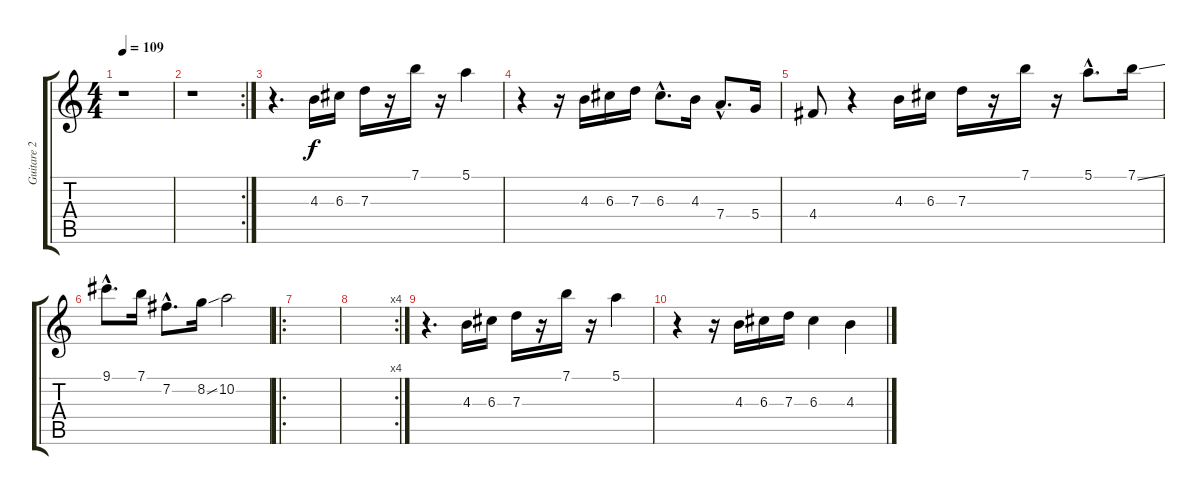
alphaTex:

\track ("Guitare 2" "Guitare 2") {instrument acousticguitarnylon}
\staff {score tabs}
\tuning (E4 B3 G3 D3 A2 E2) {hide}
\ts (4 4)
\tempo 109
\clef g2
\ks c
r.1{dy f instrument acousticguitarnylon} |
\rc 2
r.1 |
r.4{d} 4.3.16 6.3.16 7.3.16 r.16 7.1.16 r.16 5.1.4 |
r.4 r.16 4.3.16 6.3.16 7.3.16 6.3{hac}.8{d} 4.3.16 7.4{hac}.8{d} 5.4.16 |
4.4.8 r.4 4.3.16 6.3.16 7.3.16 r.16 7.1.16 r.16 5.1{hac}.8{d} 7.1{ss}.16 |
9.1{hac}.8{d} 7.1.16 7.2{hac}.8{d} 8.2{ss}.16 10.2.2 |
\ro
|
\rc 4
|
r.4{d} 4.3.16 6.3.16 7.3.16 r.16 7.1.16 r.16 5.1.4 |
r.4 r.16 4.3.16 6.3.16 7.3.16 6.3.4 4.3.4
